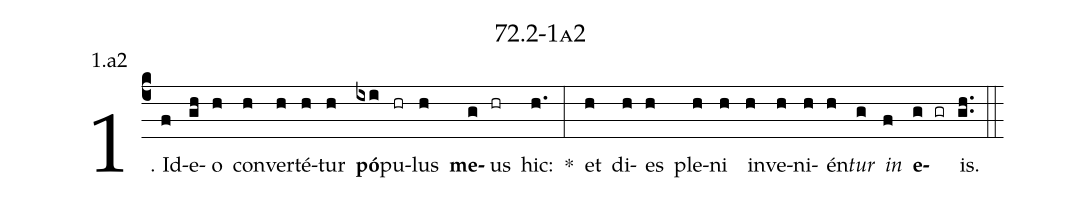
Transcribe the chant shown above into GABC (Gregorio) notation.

name: 72.2-1a2;
annotation: 1.a2;
%%
(c4)1. Id(f)e(gh)o(h) con(h)ver(h)té(h)tur(h) <b>pó</b>(ixi)pu(hr)lus(h) <b>me</b>(g)us(hr) hic:(h.) *(:) et(h) di(h)es(h) ple(h)ni(h) in(h)ve(h)ni(h)én(h)<i>tur</i>(g) <i>in</i>(f) <b>e</b>(g gr)is.(gh..) (::)


%E(h) u(h) o(g) u(f) a(g) e.(gh..) (::)
